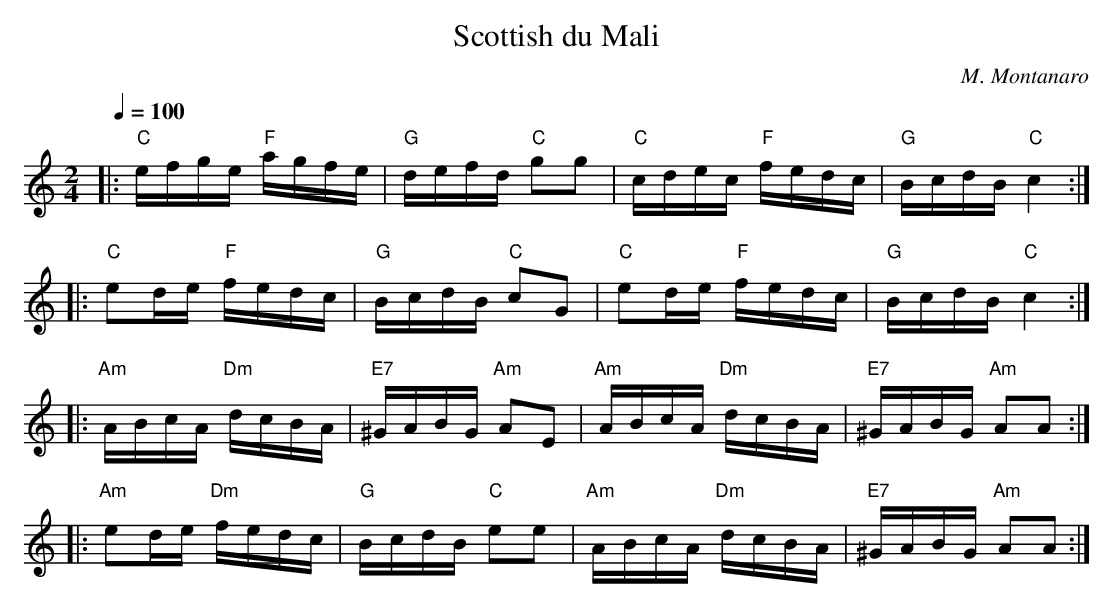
X:1
T:Scottish du Mali
O:M. Montanaro
O:France
M:2/4
L:1/16
Q:1/4=100
K:C
|: "C"efge "F"agfe|"G"defd "C"g2g2|"C"cdec "F"fedc|"G"BcdB "C"c4:|
|: "C"e2de "F"fedc|"G"BcdB "C"c2G2|"C"e2de "F"fedc|"G"BcdB "C"c4:|
|: "Am"ABcA "Dm"dcBA|"E7"^GABG "Am"A2E2|"Am"ABcA "Dm"dcBA|"E7"^GABG "Am"A2A2:|
|: "Am"e2de "Dm"fedc|"G"BcdB "C"e2e2|"Am"ABcA "Dm"dcBA|"E7"^GABG "Am"A2A2:|
